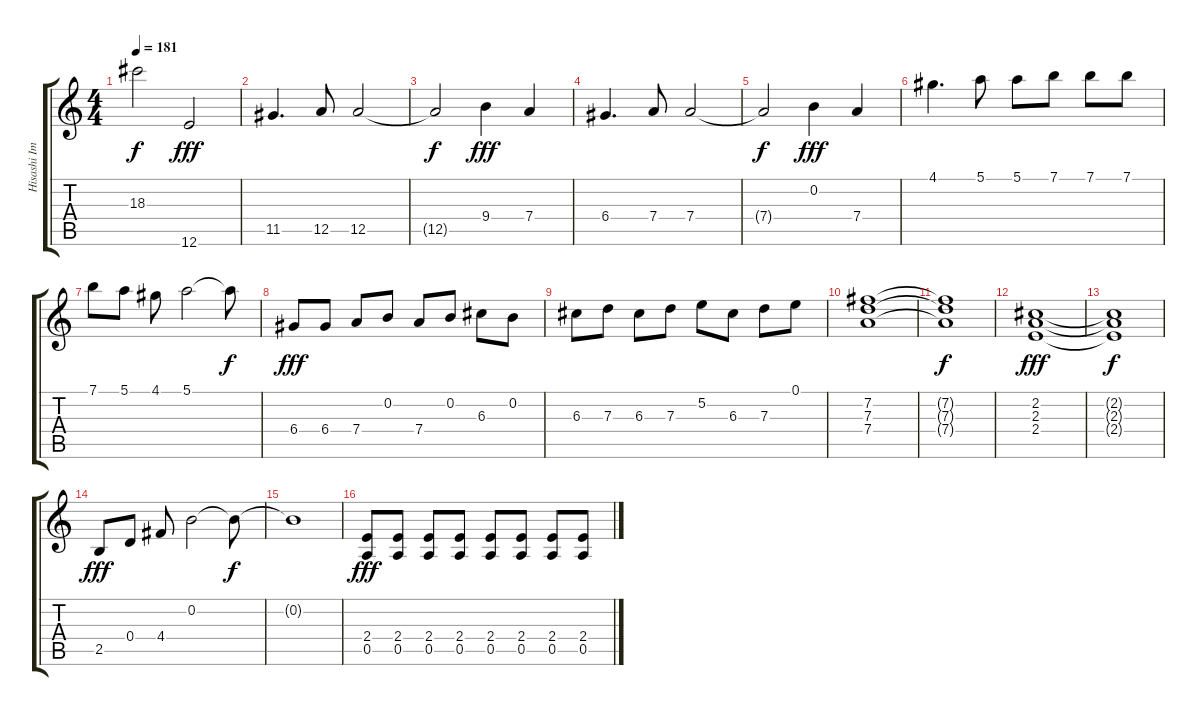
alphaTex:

\track ("Hisashi Imai" "Hisashi Im") {instrument distortionguitar}
\staff {score tabs}
\tuning (E4 B3 G3 D3 A2 E2) {hide}
\ts (4 4)
\tempo 181
\clef g2
\ks c
18.3{t}.2{dy f} 12.6.2{dy fff} |
11.5.4{d} 12.5.8 12.5.2 |
12.5{t}.2{dy f} 9.4.4{dy fff} 7.4.4 |
6.4.4{d} 7.4.8 7.4.2 |
7.4{t}.2{dy f} 0.2.4{dy fff} 7.4.4 |
4.1.4{d} 5.1.8 5.1.8 7.1.8 7.1.8 7.1.8 |
7.1.8 5.1.8 4.1.8 5.1.2 5.1{t}.8{dy f} |
6.4.8{dy fff} 6.4.8 7.4.8 0.2.8 7.4.8 0.2.8 6.3.8 0.2.8 |
6.3.8 7.3.8 6.3.8 7.3.8 5.2.8 6.3.8 7.3.8 0.1.8 |
(7.2 7.3 7.4).1{volume 11 instrument distortionguitar} |
(7.2{t} 7.3{t} 7.4{t}).1{dy f} |
(2.2 2.3 2.4).1{dy fff} |
(2.2{t} 2.3{t} 2.4{t}).1{dy f} |
2.5.8{dy fff} 0.4.8 4.4.8 0.2.2 0.2{t}.8{dy f} |
0.2{t}.1 |
(2.4 0.5).8{dy fff} (2.4 0.5).8 (2.4 0.5).8 (2.4 0.5).8 (2.4 0.5).8 (2.4 0.5).8 (2.4 0.5).8 (2.4 0.5).8
